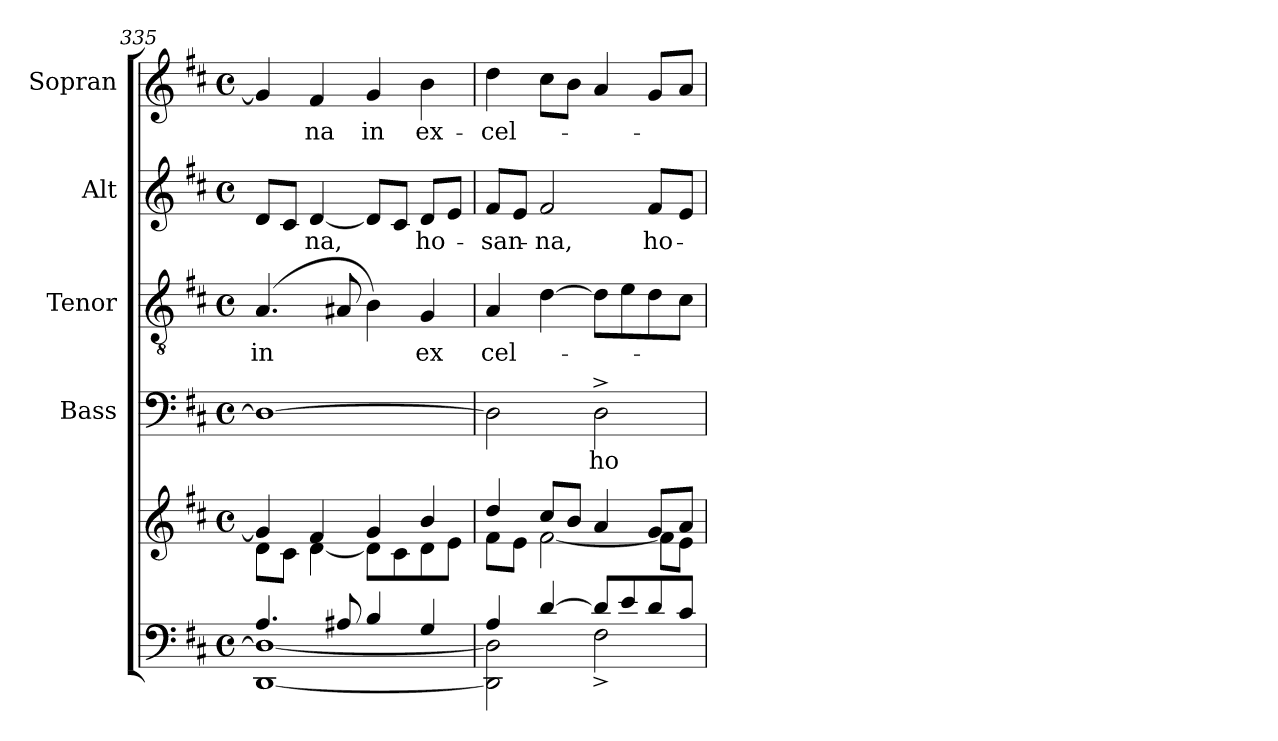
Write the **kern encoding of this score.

**kern	**kern	**kern	**text	**kern	**text	**kern	**text	**kern	**text
*part5	*part5	*part4	*part4	*part3	*part3	*part2	*part2	*part1	*part1
*staff6	*staff5	*staff4	*staff4	*staff3	*staff3	*staff2	*staff2	*staff1	*staff1
*	*	*I"Bass	*	*I"Tenor	*	*I"Alt	*	*I"Sopran	*
*	*	*I'B.	*	*I'T.	*	*I'A.	*	*I'S.	*
!!LO:LB:g=z
*clefF4	*clefG2	*clefF4	*	*clefGv2	*	*clefG2	*	*clefG2	*
*k[f#c#]	*k[f#c#]	*k[f#c#]	*	*k[f#c#]	*	*k[f#c#]	*	*k[f#c#]	*
*D:	*D:	*D:	*	*D:	*	*D:	*	*D:	*
*M4/4	*M4/4	*M4/4	*	*M4/4	*	*M4/4	*	*M4/4	*
*met(c)	*met(c)	*met(c)	*	*met(c)	*	*met(c)	*	*met(c)	*
=335	=335	=335	=335	=335	=335	=335	=335	=335	=335
*^	*^	*	*	*	*	*	*	*	*
!	!	!	!	!	!	!	!LO:LY:b	!	!	!	!
4.A/	[<1DD 1D_	4g/]	8d\L	1D_	.	(4.A/	in	8d/L	.	4g/]	.
.	.	.	8c#\J	.	.	.	.	8c#/J	.	.	.
!	!	!	!	!	!	!	!	!	!LO:LY:b	!	!LO:LY:b
.	.	4f#/	[<4d\	.	.	.	.	[4d/	-na,	4f#/	-na
8A#X/	.	.	.	.	.	8A#X/	.	.	.	.	.
!	!	!	!	!	!	!	!	!	!	!	!LO:LY:b
4B/	.	4g/	8d\L]	.	.	4B\)	.	8d/L]	.	4g/	in
.	.	.	8c#\	.	.	.	.	8c#/J	.	.	.
!	!	!	!	!	!	!	!LO:LY:b	!	!LO:LY:b	!	!LO:LY:b
4G/	.	4b/	8d\	.	.	4G/	ex	8d/L	ho-	4b\	ex-
.	.	.	8e\J	.	.	.	.	8e/J	.	.	.
=336	=336	=336	=336	=336	=336	=336	=336	=336	=336	=336	=336
!	!	!	!	!	!	!	!LO:LY:b	!	!LO:LY:b	!	!LO:LY:b
4A/	2DD\] 2D\]	4dd/	8f#\L	2D\]	.	4A/	cel-	8f#/L	-san-	4dd\	-cel-
.	.	.	8e\J	.	.	.	.	8e/J	.	.	.
!	!	!	!	!	!	!	!	!	!LO:LY:b	!	!
[>4d/	.	8cc#/L	[<2f#\	.	.	[4d\	.	2f#/	-na,	8cc#\L	.
.	.	8b/J	.	.	.	.	.	.	.	8b\J	.
!	!	!	!	!	!LO:LY:b	!	!	!	!	!	!
8d/L]	2F#^<\	4a/	.	2D^>\	ho-	8d\L]	.	.	.	4a/	.
8e/	.	.	.	.	.	8e\	.	.	.	.	.
!	!	!	!	!	!	!	!	!	!LO:LY:b	!	!
8d/	.	8g/L	8f#\L]	.	.	8d\	.	8f#/L	ho-	8g/L	.
8c#/J	.	8a/J	8e\J	.	.	8c#\J	.	8e/J	.	8a/J	.
*v	*v	*	*	*	*	*	*	*	*	*	*
*	*v	*v	*	*	*	*	*	*	*	*
=	=	=	=	=	=	=	=	=	=
*-	*-	*-	*-	*-	*-	*-	*-	*-	*-
